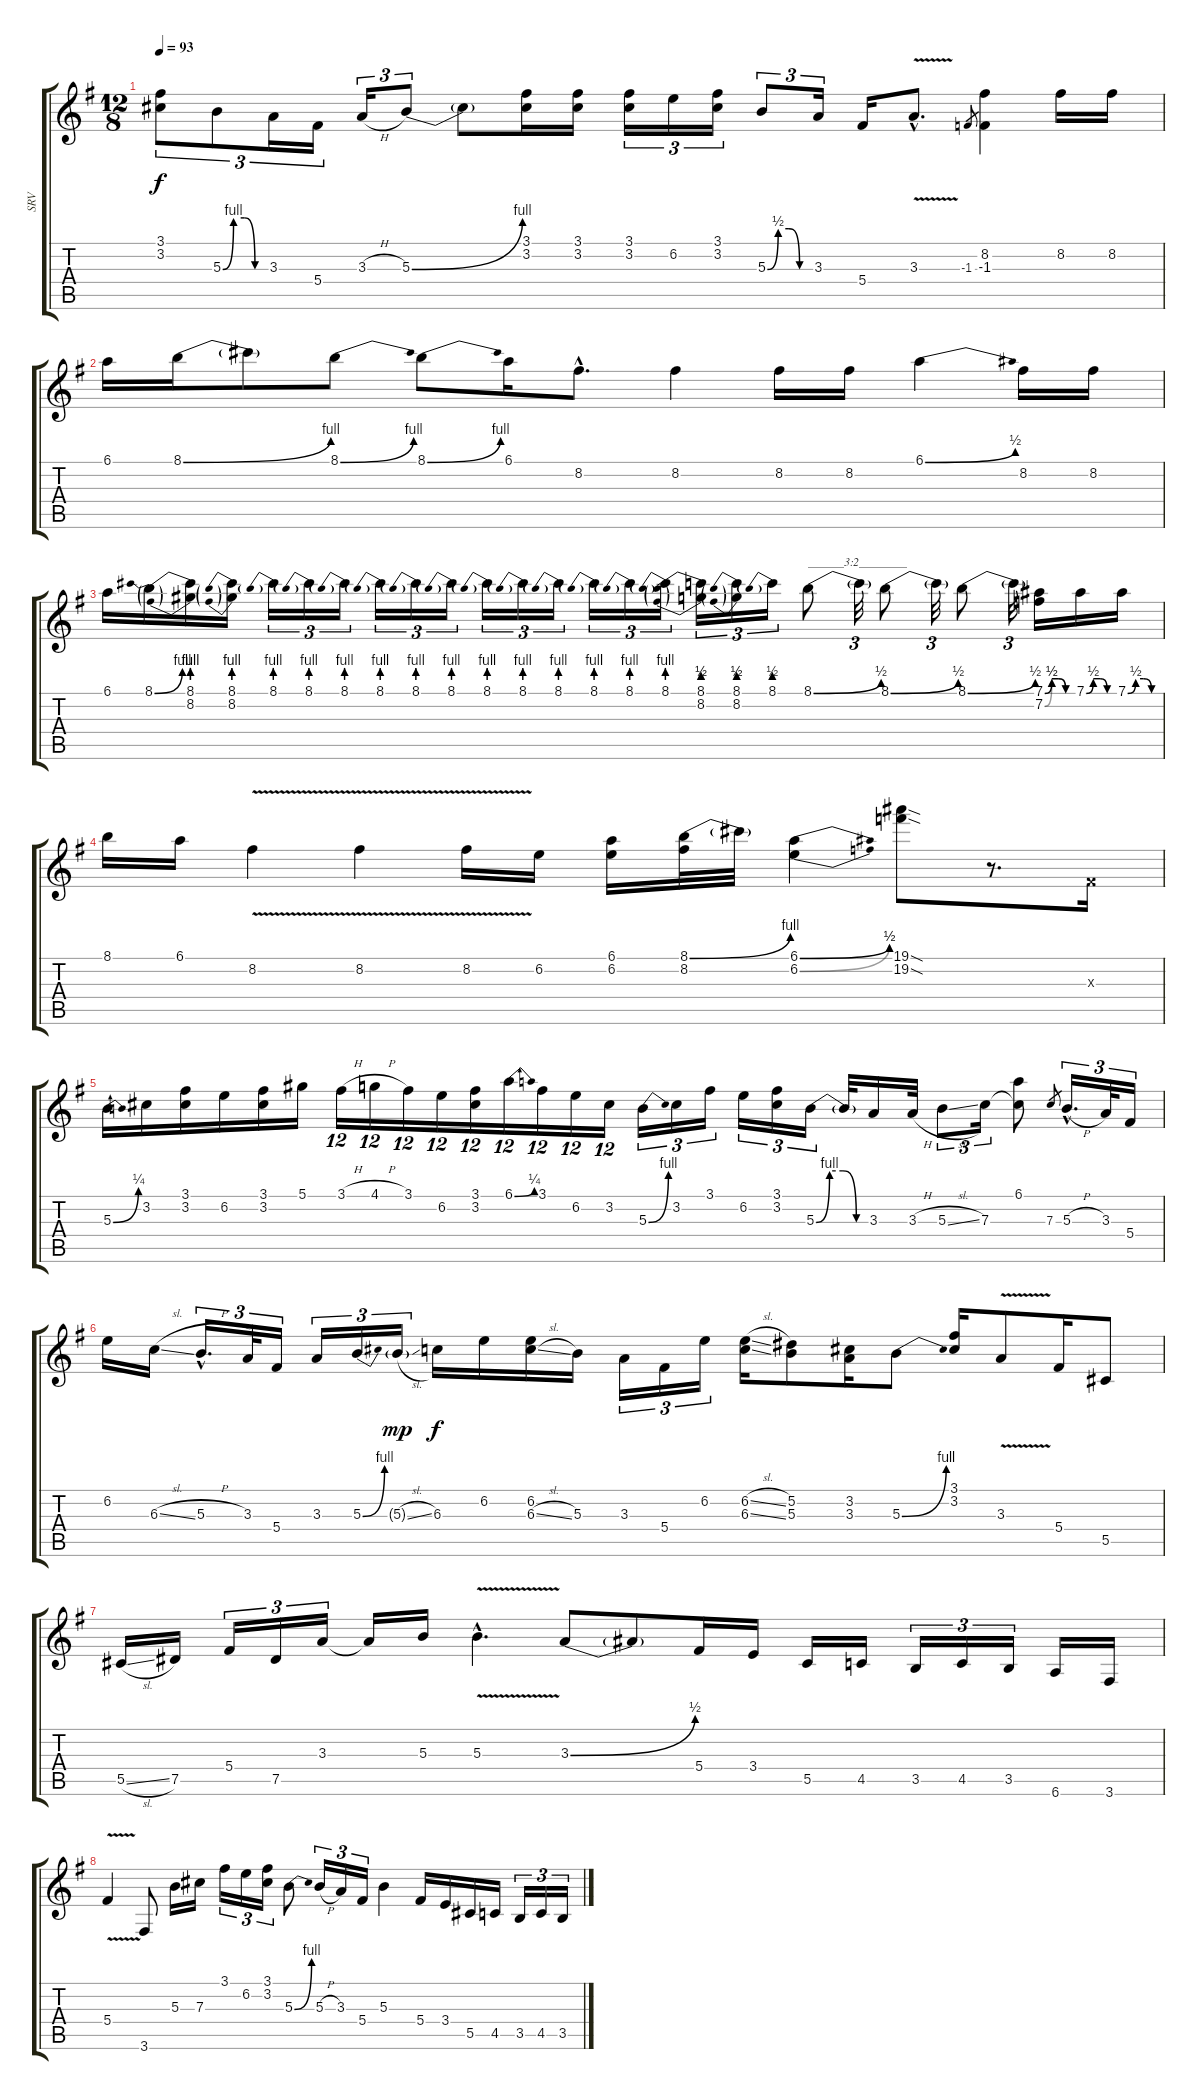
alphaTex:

\track ("SRV" "SRV") {instrument electricguitarjazz}
\staff {score tabs}
\tuning (Eb4 Bb3 Gb3 Db3 Ab2 Eb2) {hide}
\ts (12 8)
\tempo 93
\clef g2
\ks g
(3.1 3.2).8{tu (3 2) dy f} 5.3{be (custom 0 0 15 4 30 4 45 0 60 0)}.8{tu (3 2)} 3.3.16{tu (3 2)} 5.4.16{tu (3 2)} 3.3{h}.16{tu (3 2)} 5.3{be (bend 0 0 60 4)}.8{tu (3 2)} 5.3{t}.8 (3.1 3.2).16 (3.1 3.2).16 (3.1 3.2).16{tu (3 2)} 6.2.16{tu (3 2)} (3.1 3.2).16{tu (3 2)} 5.3{be (custom 0 0 15 2 30 2 45 0 60 0)}.8{tu (3 2)} 3.3.16{tu (3 2)} 5.4.16 3.3{v hac}.8{d} -1.3.8{gr} (8.2 -1.3).4 8.2.16 8.2.16 |
6.1.16 8.1{be (bend 0 0 60 4)}.16 8.1{t}.8 8.1{be (bend 0 0 60 4)}.8 8.1{be (bend 0 0 60 4)}.8 6.1.16 8.2{hac}.8{d} 8.2.4 8.2.16 8.2.16 6.1{be (bend 0 0 60 2)}.4 8.2.16 8.2.16 |
6.1.16 8.1{be (bend 0 0 60 4)}.16 (8.1{be (prebend 0 4 60 4)} 8.2{be (prebend 0 4 60 4)}).16 (8.1{be (prebend 0 4 60 4)} 8.2{be (prebend 0 4 60 4)}).16 8.1{be (prebend 0 4 60 4)}.16{tu (3 2)} 8.1{be (prebend 0 4 60 4)}.16{tu (3 2)} 8.1{be (prebend 0 4 60 4)}.16{tu (3 2)} 8.1{be (prebend 0 4 60 4)}.16{tu (3 2)} 8.1{be (prebend 0 4 60 4)}.16{tu (3 2)} 8.1{be (prebend 0 4 60 4)}.16{tu (3 2)} 8.1{be (prebend 0 4 60 4)}.16{tu (3 2)} 8.1{be (prebend 0 4 60 4)}.16{tu (3 2)} 8.1{be (prebend 0 4 60 4)}.16{tu (3 2)} 8.1{be (prebend 0 4 60 4)}.16{tu (3 2)} 8.1{be (prebend 0 4 60 4)}.16{tu (3 2)} 8.1{be (prebend 0 4 60 4)}.16{tu (3 2)} (8.1{be (prebend 0 2 60 2)} 8.2{be (prebend 0 2 60 2)}).16{tu (3 2)} (8.1{be (prebend 0 2 60 2)} 8.2{be (prebend 0 2 60 2)}).16{tu (3 2)} 8.1{be (prebend 0 2 60 2)}.16{tu (3 2)} 8.1{be (bend 0 0 60 2)}.8{txt "______3:2________"} 8.1{t}.32{tu (3 2)} 8.1{be (bend 0 0 60 2)}.8 8.1{t}.32{tu (3 2)} 8.1{be (bend 0 0 60 2)}.8 8.1{t}.32{tu (3 2)} (7.1{be (custom 0 0 15 2 30 2 45 0 60 0)} 7.2{be (custom 0 0 15 2 30 2 45 0 60 0)}).16 7.1{be (custom 0 0 15 2 30 2 45 0 60 0)}.16 7.1{be (custom 0 0 15 2 30 2 45 0 60 0)}.16 |
8.1.16 6.1.16 8.2{v}.4 8.2{v}.4 8.2{v}.16 6.2.16 (6.1 6.2).16 (8.1{be (bend 0 0 60 4)} 8.2).32 8.1{t}.32 (6.1{be (bend 0 0 60 2)} 6.2{be (bend 0 0 60 2)}).4 (19.1{sod} 19.2{sod}).8 r.8{d} 0.3{x}.16 |
5.3{be (bend 0 0 60 1)}.16 3.2.16 (3.1 3.2).16 6.2.16 (3.1 3.2).16 5.1.16 3.1{h}.16{tu (12 8)} 4.1{h}.16{tu (12 8)} 3.1.16{tu (12 8)} 6.2.16{tu (12 8)} (3.1 3.2).16{tu (12 8)} 6.1{be (bend 0 0 60 1)}.16{tu (12 8)} 3.1.16{tu (12 8)} 6.2.16{tu (12 8)} 3.2.16{tu (12 8)} 5.3{be (bend 0 0 60 4)}.16{tu (3 2)} 3.2.16{tu (3 2)} 3.1.16{tu (3 2)} 6.2.16{tu (3 2)} (3.1 3.2).16{tu (3 2)} 5.3{be (custom 0 0 15 4 30 4 45 0 60 0)}.16{tu (3 2)} 5.3{t}.32 3.3.16 3.3{h}.32 5.3{sl}.8{tu (3 2)} 7.3.16{tu (3 2)} (6.1 7.3{t}).8 7.3.8{gr} 5.3{h hac}.16{d tu (3 2)} 3.3.32{tu (3 2)} 5.4.16{tu (3 2)} |
6.2.16 6.3{sl}.16 5.3{h hac}.16{d tu (3 2)} 3.3.32{tu (3 2)} 5.4.16{tu (3 2)} 3.3.16{tu (3 2)} 5.3{be (bend 0 0 60 4)}.16{tu (3 2)} 5.3{sl g}.16{tu (3 2) dy mp} 6.3.16{dy f} 6.2.16 (6.2 6.3{sl}).16 5.3.16 3.3.16{tu (3 2)} 5.4.16{tu (3 2)} 6.2.16{tu (3 2)} (6.2{sl} 6.3{ss}).16 (5.2 5.3).8 (3.2 3.3).16 5.3{be (bend 0 0 60 4)}.8 (3.1 3.2).16 3.3{v}.8 5.4.16 5.5.8 |
5.5{sl}.16 7.5.16 5.4.16{tu (3 2)} 7.5.16{tu (3 2)} 3.3.16{tu (3 2)} 3.3{t}.16 5.3.16 5.3{v hac}.4{d} 3.3{be (bend 0 0 60 2)}.8 3.3{t}.8 5.4.16 3.4.16 5.5.16 4.5.16 3.5.16{tu (3 2)} 4.5.16{tu (3 2)} 3.5.16{tu (3 2)} 6.6.16 3.6.16 |
5.4{v}.4 3.6.8 5.3.16 7.3.16 3.1.16{tu (3 2)} 6.2.16{tu (3 2)} (3.1 3.2).16{tu (3 2)} 5.3{be (bend 0 0 60 4)}.8 5.3{h}.16{tu (3 2)} 3.3.16{tu (3 2)} 5.4.16{tu (3 2)} 5.3.4 5.4.16 3.4.16 5.5.16 4.5.16 3.5.16{tu (3 2)} 4.5.16{tu (3 2)} 3.5.16{tu (3 2)}
